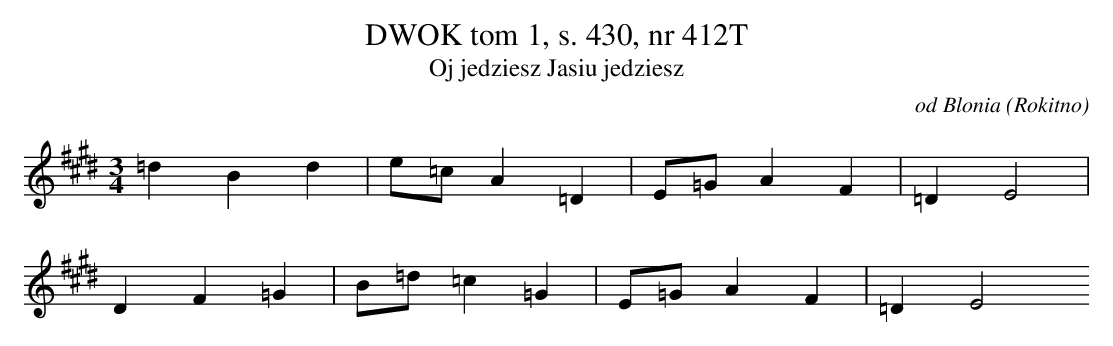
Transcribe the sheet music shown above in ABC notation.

X:1
T: DWOK tom 1, s. 430, nr 412T
T: Oj jedziesz Jasiu jedziesz
O: od Blonia (Rokitno)
M: 3/4
L: 1/8
K: E
=d2B2d2 | e=cA2=D2 | E=GA2F2 | =D2E4 |
D2F2=G2 | B=d=c2=G2 | E=GA2F2 | =D2E4
